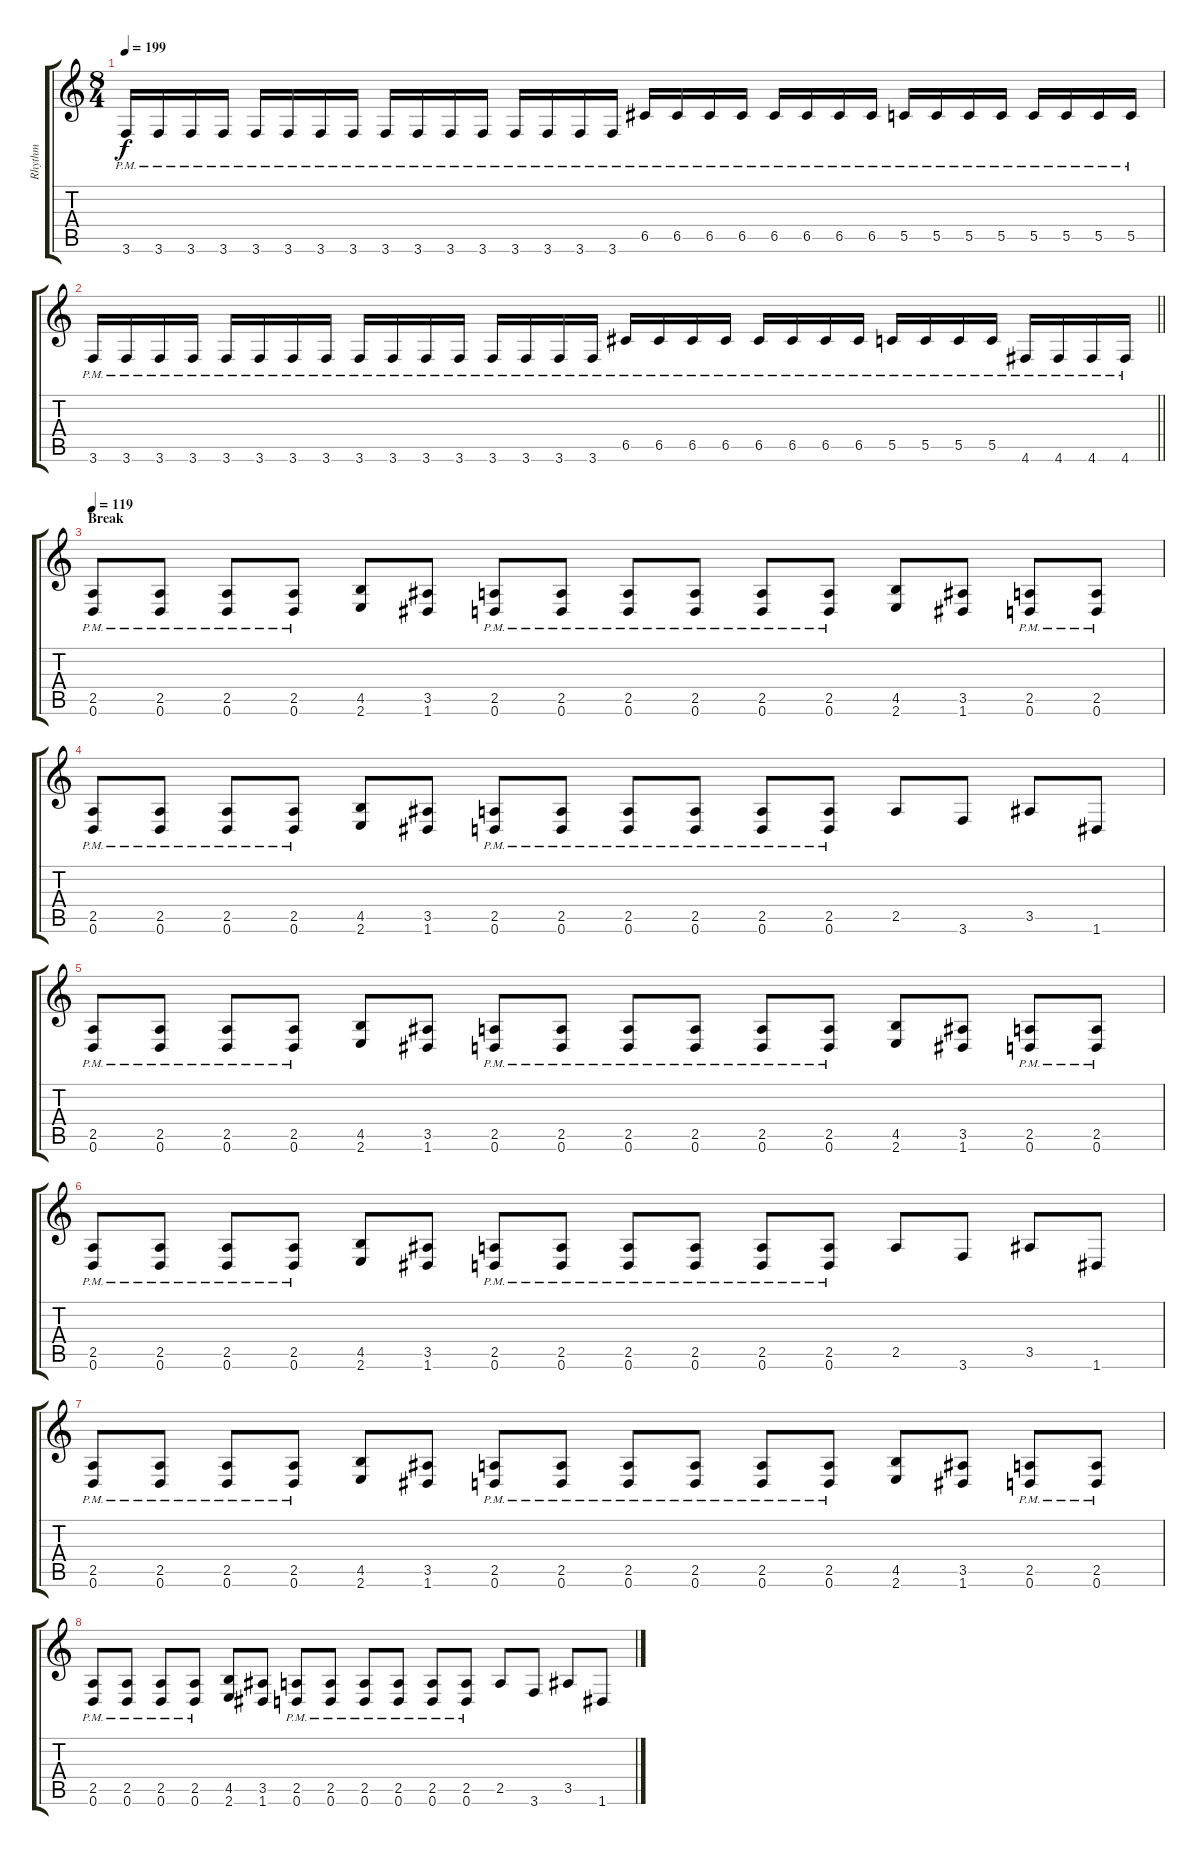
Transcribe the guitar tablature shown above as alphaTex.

\track ("Rhythm" "Rhythm") {instrument overdrivenguitar}
\staff {score tabs}
\tuning (D4 A3 F3 C3 G2 D2) {hide}
\ts (8 4)
\tempo 199
\clef g2
\ks c
3.6{pm}.16{dy f} 3.6{pm}.16 3.6{pm}.16 3.6{pm}.16 3.6{pm}.16 3.6{pm}.16 3.6{pm}.16 3.6{pm}.16 3.6{pm}.16 3.6{pm}.16 3.6{pm}.16 3.6{pm}.16 3.6{pm}.16 3.6{pm}.16 3.6{pm}.16 3.6{pm}.16 6.5{pm}.16 6.5{pm}.16 6.5{pm}.16 6.5{pm}.16 6.5{pm}.16 6.5{pm}.16 6.5{pm}.16 6.5{pm}.16 5.5{pm}.16 5.5{pm}.16 5.5{pm}.16 5.5{pm}.16 5.5{pm}.16 5.5{pm}.16 5.5{pm}.16 5.5{pm}.16 |
\barLineRight lightlight
3.6{pm}.16 3.6{pm}.16 3.6{pm}.16 3.6{pm}.16 3.6{pm}.16 3.6{pm}.16 3.6{pm}.16 3.6{pm}.16 3.6{pm}.16 3.6{pm}.16 3.6{pm}.16 3.6{pm}.16 3.6{pm}.16 3.6{pm}.16 3.6{pm}.16 3.6{pm}.16 6.5{pm}.16 6.5{pm}.16 6.5{pm}.16 6.5{pm}.16 6.5{pm}.16 6.5{pm}.16 6.5{pm}.16 6.5{pm}.16 5.5{pm}.16 5.5{pm}.16 5.5{pm}.16 5.5{pm}.16 4.6{pm}.16 4.6{pm}.16 4.6{pm}.16 4.6{pm}.16 |
\section ("" "Break")
\tempo 119
(2.5{pm} 0.6{pm}).8 (2.5{pm} 0.6{pm}).8 (2.5{pm} 0.6{pm}).8 (2.5{pm} 0.6{pm}).8 (4.5 2.6).8 (3.5 1.6).8 (2.5{pm} 0.6{pm}).8 (2.5{pm} 0.6{pm}).8 (2.5{pm} 0.6{pm}).8 (2.5{pm} 0.6{pm}).8 (2.5{pm} 0.6{pm}).8 (2.5{pm} 0.6{pm}).8 (4.5 2.6).8 (3.5 1.6).8 (2.5{pm} 0.6{pm}).8 (2.5{pm} 0.6{pm}).8 |
(2.5{pm} 0.6{pm}).8 (2.5{pm} 0.6{pm}).8 (2.5{pm} 0.6{pm}).8 (2.5{pm} 0.6{pm}).8 (4.5 2.6).8 (3.5 1.6).8 (2.5{pm} 0.6{pm}).8 (2.5{pm} 0.6{pm}).8 (2.5{pm} 0.6{pm}).8 (2.5{pm} 0.6{pm}).8 (2.5{pm} 0.6{pm}).8 (2.5{pm} 0.6{pm}).8 2.5.8 3.6.8 3.5.8 1.6.8 |
(2.5{pm} 0.6{pm}).8 (2.5{pm} 0.6{pm}).8 (2.5{pm} 0.6{pm}).8 (2.5{pm} 0.6{pm}).8 (4.5 2.6).8 (3.5 1.6).8 (2.5{pm} 0.6{pm}).8 (2.5{pm} 0.6{pm}).8 (2.5{pm} 0.6{pm}).8 (2.5{pm} 0.6{pm}).8 (2.5{pm} 0.6{pm}).8 (2.5{pm} 0.6{pm}).8 (4.5 2.6).8 (3.5 1.6).8 (2.5{pm} 0.6{pm}).8 (2.5{pm} 0.6{pm}).8 |
(2.5{pm} 0.6{pm}).8 (2.5{pm} 0.6{pm}).8 (2.5{pm} 0.6{pm}).8 (2.5{pm} 0.6{pm}).8 (4.5 2.6).8 (3.5 1.6).8 (2.5{pm} 0.6{pm}).8 (2.5{pm} 0.6{pm}).8 (2.5{pm} 0.6{pm}).8 (2.5{pm} 0.6{pm}).8 (2.5{pm} 0.6{pm}).8 (2.5{pm} 0.6{pm}).8 2.5.8 3.6.8 3.5.8 1.6.8 |
(2.5{pm} 0.6{pm}).8 (2.5{pm} 0.6{pm}).8 (2.5{pm} 0.6{pm}).8 (2.5{pm} 0.6{pm}).8 (4.5 2.6).8 (3.5 1.6).8 (2.5{pm} 0.6{pm}).8 (2.5{pm} 0.6{pm}).8 (2.5{pm} 0.6{pm}).8 (2.5{pm} 0.6{pm}).8 (2.5{pm} 0.6{pm}).8 (2.5{pm} 0.6{pm}).8 (4.5 2.6).8 (3.5 1.6).8 (2.5{pm} 0.6{pm}).8 (2.5{pm} 0.6{pm}).8 |
(2.5{pm} 0.6{pm}).8 (2.5{pm} 0.6{pm}).8 (2.5{pm} 0.6{pm}).8 (2.5{pm} 0.6{pm}).8 (4.5 2.6).8 (3.5 1.6).8 (2.5{pm} 0.6{pm}).8 (2.5{pm} 0.6{pm}).8 (2.5{pm} 0.6{pm}).8 (2.5{pm} 0.6{pm}).8 (2.5{pm} 0.6{pm}).8 (2.5{pm} 0.6{pm}).8 2.5.8 3.6.8 3.5.8 1.6.8
